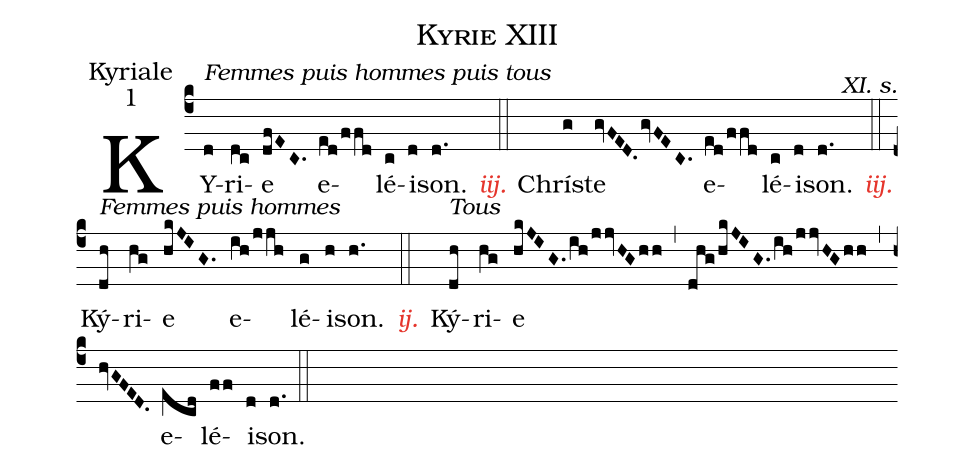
name:Kyrie XIII;
office-part:Kyriale;
mode:1;
commentary:XI. s.;
%%
(c4) <alt>Femmes puis hommes puis tous</alt>KY(d)ri(dc)e(dfEC.) e(ed/ffd)lé(c)i(d)son.(d.) <c><i>iij.</i></c>(::)
Chrí(g)ste(gvFED.gvFEC.) e(ed/ffd)lé(c)i(d)son.(d.) <c><i>iij.</i></c>(::)
<alt>Femmes puis hommes</alt>Ký(dh)ri(hg)e(hkJIG.) e(ih/jjh)lé(g)i(h)son.(h.) <c><i>ij.</i></c>(::)
<alt>Tous</alt>Ký(dh)ri(hg)e(hkJIG.ih/jjvHGhh) (,) (dhg/hkJIG.ih/jjvHGhh) (,) (hvGFED.) e(ecd)lé(ff)i(d)son.(d.) (::)
